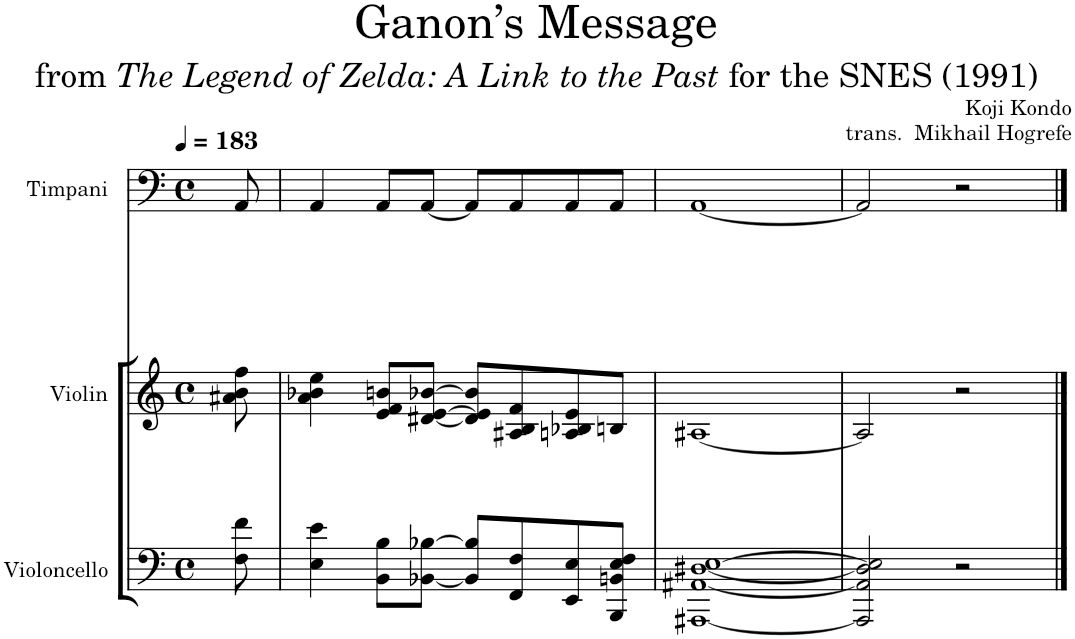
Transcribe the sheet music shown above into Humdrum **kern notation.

**kern	**kern	**kern
*part3	*part2	*part1
*staff3	*staff2	*staff1
*I"Violoncello	*I"Violin	*I"Timpani
*I'Vc.	*I'Vln.	*I'Timp.
*clefF4	*clefG2	*clefF4
*k[]	*k[]	*k[]
*M4/4	*M4/4	*M4/4
*met(c)	*met(c)	*met(c)
*MM183	*MM183	*MM183
=	=	=
8F\ 8f\	8a#X\ 8b\ 8ff\	8AA/
=1	=1	=1
4E\ 4e\	4a\ 4b-X\ 4ee\	4AA/
8BB\ 8B\L	8e/ 8f/ 8bn/L	8AA/L
[8BB-X\ [8B-X\J	[8d#X/ [8e/ [8b-X/J	[8AA/J
8BB-/] 8B-/]L	8d#/] 8e/] 8b-/]L	8AA/L]
8FF/ 8F/	8A#X/ 8B/ 8f/	8AA/
8EE/ 8E/	8An/ 8B-X/ 8e/	8AA/
8BBB/ 8BBn/ 8E/ 8F/J	8Bn/J	8AA/J
=2	=2	=2
[1AAA#X [1AA#X [1D#X [1E	[1A#X	[1AA
=3	=3	=3
2AAA#/] 2AA#/] 2D#/] 2E/]	2A#/]	2AA/]
2r	2r	2r
==	==	==
*-	*-	*-
